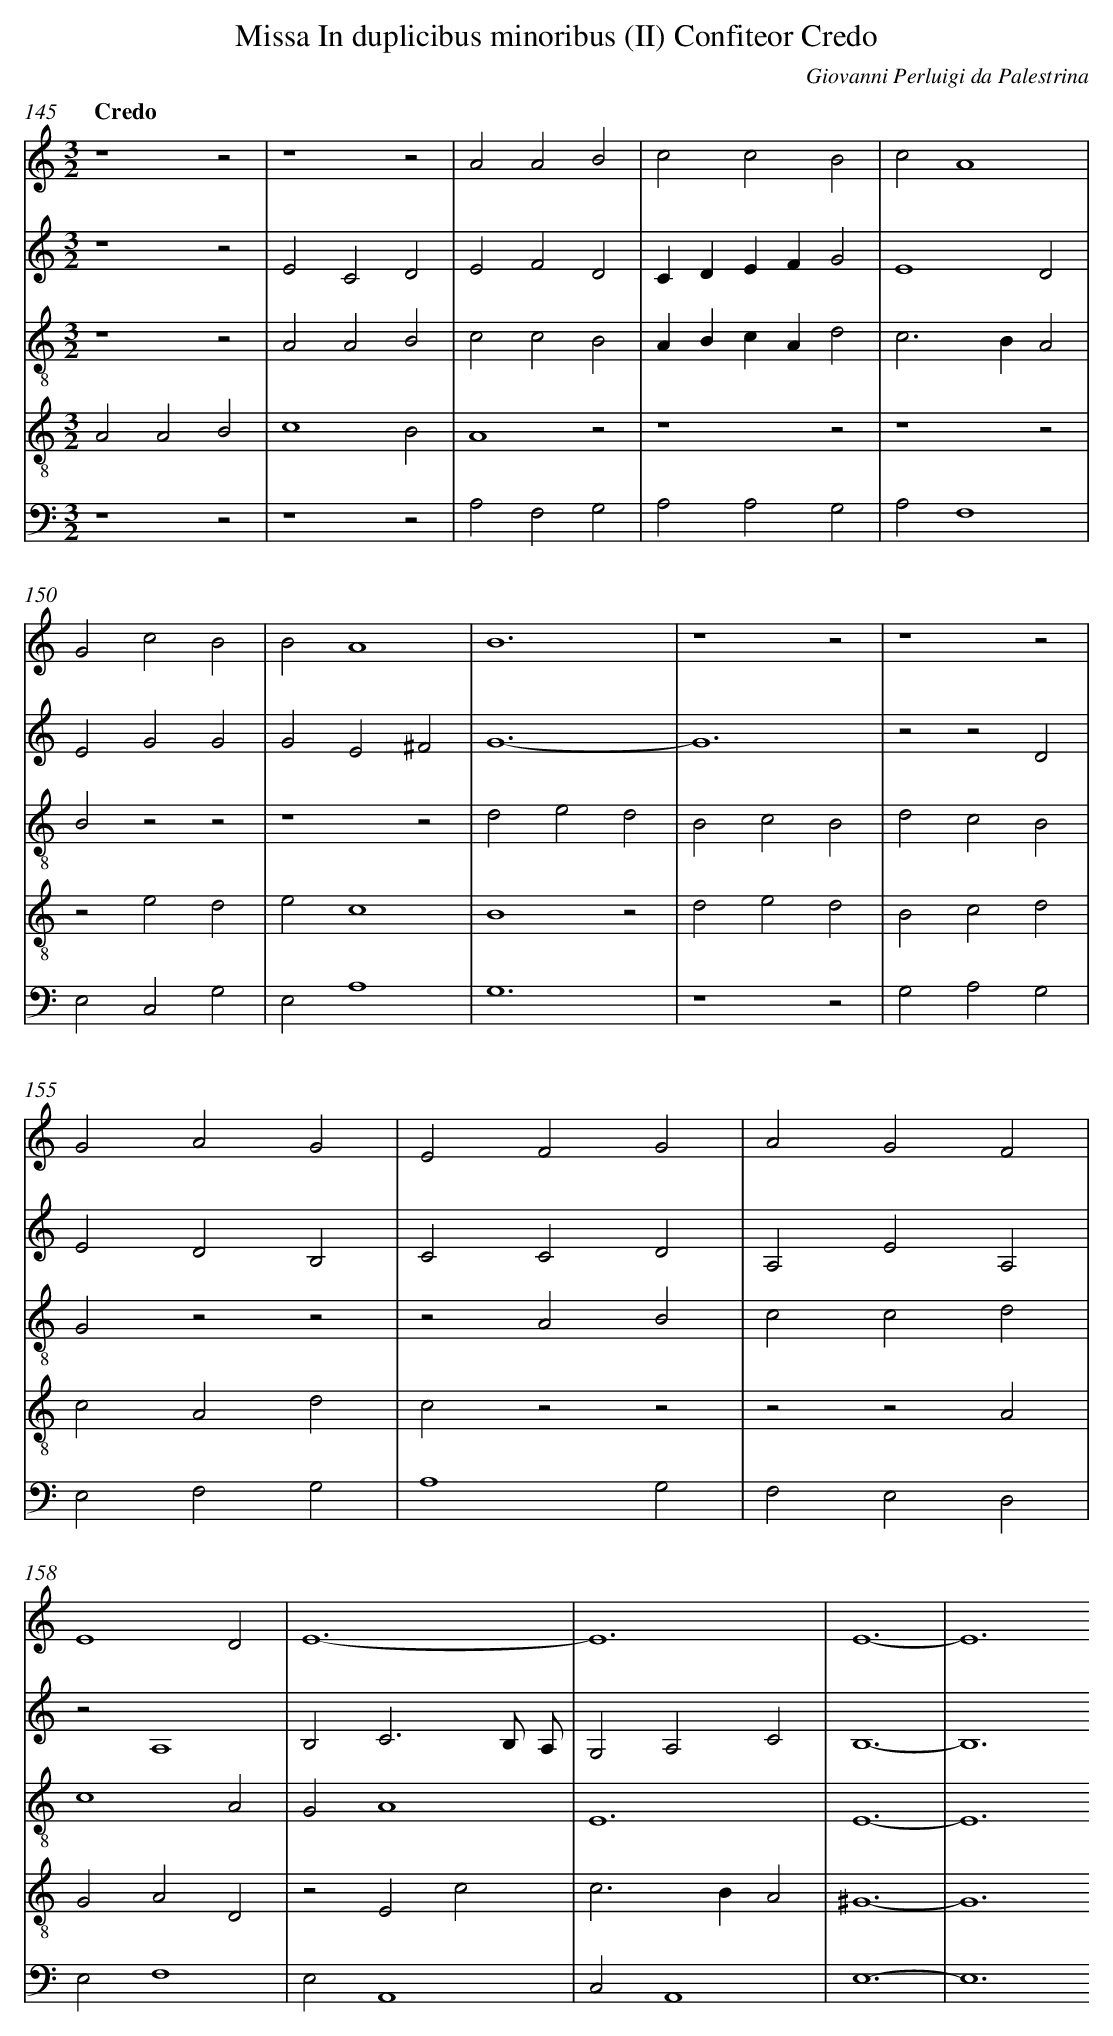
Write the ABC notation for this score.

X:1
T: Missa In duplicibus minoribus (II) Confiteor Credo
C: Giovanni Perluigi da Palestrina
L: 1/4
M: 3/2
Q: "Credo"
V: 1 clef=treble
V: 2 clef=treble
V: 3 clef=treble-8
V: 4 clef=treble-8
V: 5 clef=bass
K: C
[V:1] z4z2 |
[V:2] z4z2 |
[V:3] z4z2 |
[V:4] A2A2B2 |
[V:5] z4z2 |
[V:1] z4z2 |
[V:2] E2C2D2 |
[V:3] A2A2B2 |
[V:4] c4B2 |
[V:5] z4z2 |
[V:1] A2A2B2 |
[V:2] E2F2D2 |
[V:3] c2c2B2 |
[V:4] A4z2 |
[V:5] A,2F,2G,2 |
[V:1] c2c2B2 |
[V:2] CDEFG2 |
[V:3] ABcAd2 |
[V:4] z4z2 |
[V:5] A,2A,2G,2 |
[V:1] c2A4 |
[V:2] E4D2 |
[V:3] c2>B2A2 |
[V:4] z4z2 |
[V:5] A,2F,4 |
[V:1] G2c2B2 |
[V:2] E2G2G2 |
[V:3] B2z2z2 |
[V:4] z2e2d2 |
[V:5] E,2C,2G,2 |
[V:1] B2A4 |
[V:2] G2E2^F2 |
[V:3] z4z2 |
[V:4] e2c4 |
[V:5] E,2A,4 |
[V:1] B6 |
[V:2] G6- |
[V:3] d2e2d2 |
[V:4] B4z2 |
[V:5] G,6 |
[V:1] z4z2 |
[V:2] G6 |
[V:3] B2c2B2 |
[V:4] d2e2d2 |
[V:5] z4z2 |
[V:1] z4z2 |
[V:2] z2z2D2 |
[V:3] d2c2B2 |
[V:4] B2c2d2 |
[V:5] G,2A,2G,2 |
[V:1] G2A2G2 |
[V:2] E2D2B,2 |
[V:3] G2z2z2 |
[V:4] c2A2d2 |
[V:5] E,2F,2G,2 |
[V:1] E2F2G2 |
[V:2] C2C2D2 |
[V:3] z2A2B2 |
[V:4] c2z2z2 |
[V:5] A,4G,2 |
[V:1] A2G2F2 |
[V:2] A,2E2A,2 |
[V:3] c2c2d2 |
[V:4] z2z2A2 |
[V:5] F,2E,2D,2 |
[V:1] E4D2 |
[V:2] z2A,4 |
[V:3] c4A2 |
[V:4] G2A2D2 |
[V:5] E,2F,4 |
[V:1] E6- |
[V:2] B,2C3B,/ A,/ |
[V:3] G2A4 |
[V:4] z2E2c2 |
[V:5] E,2A,,4 |
[V:1] E6 |
[V:2] G,2A,2C2 |
[V:3] E6 |
[V:4] c2>B2A2 |
[V:5] C,2A,,4 |
[V:1] E6- |
[V:2] B,6- |
[V:3] E6- |
[V:4] ^G6- |
[V:5] E,6- |
[V:1] E6
[V:2] B,6
[V:3] E6
[V:4] G6
[V:5] E,6
